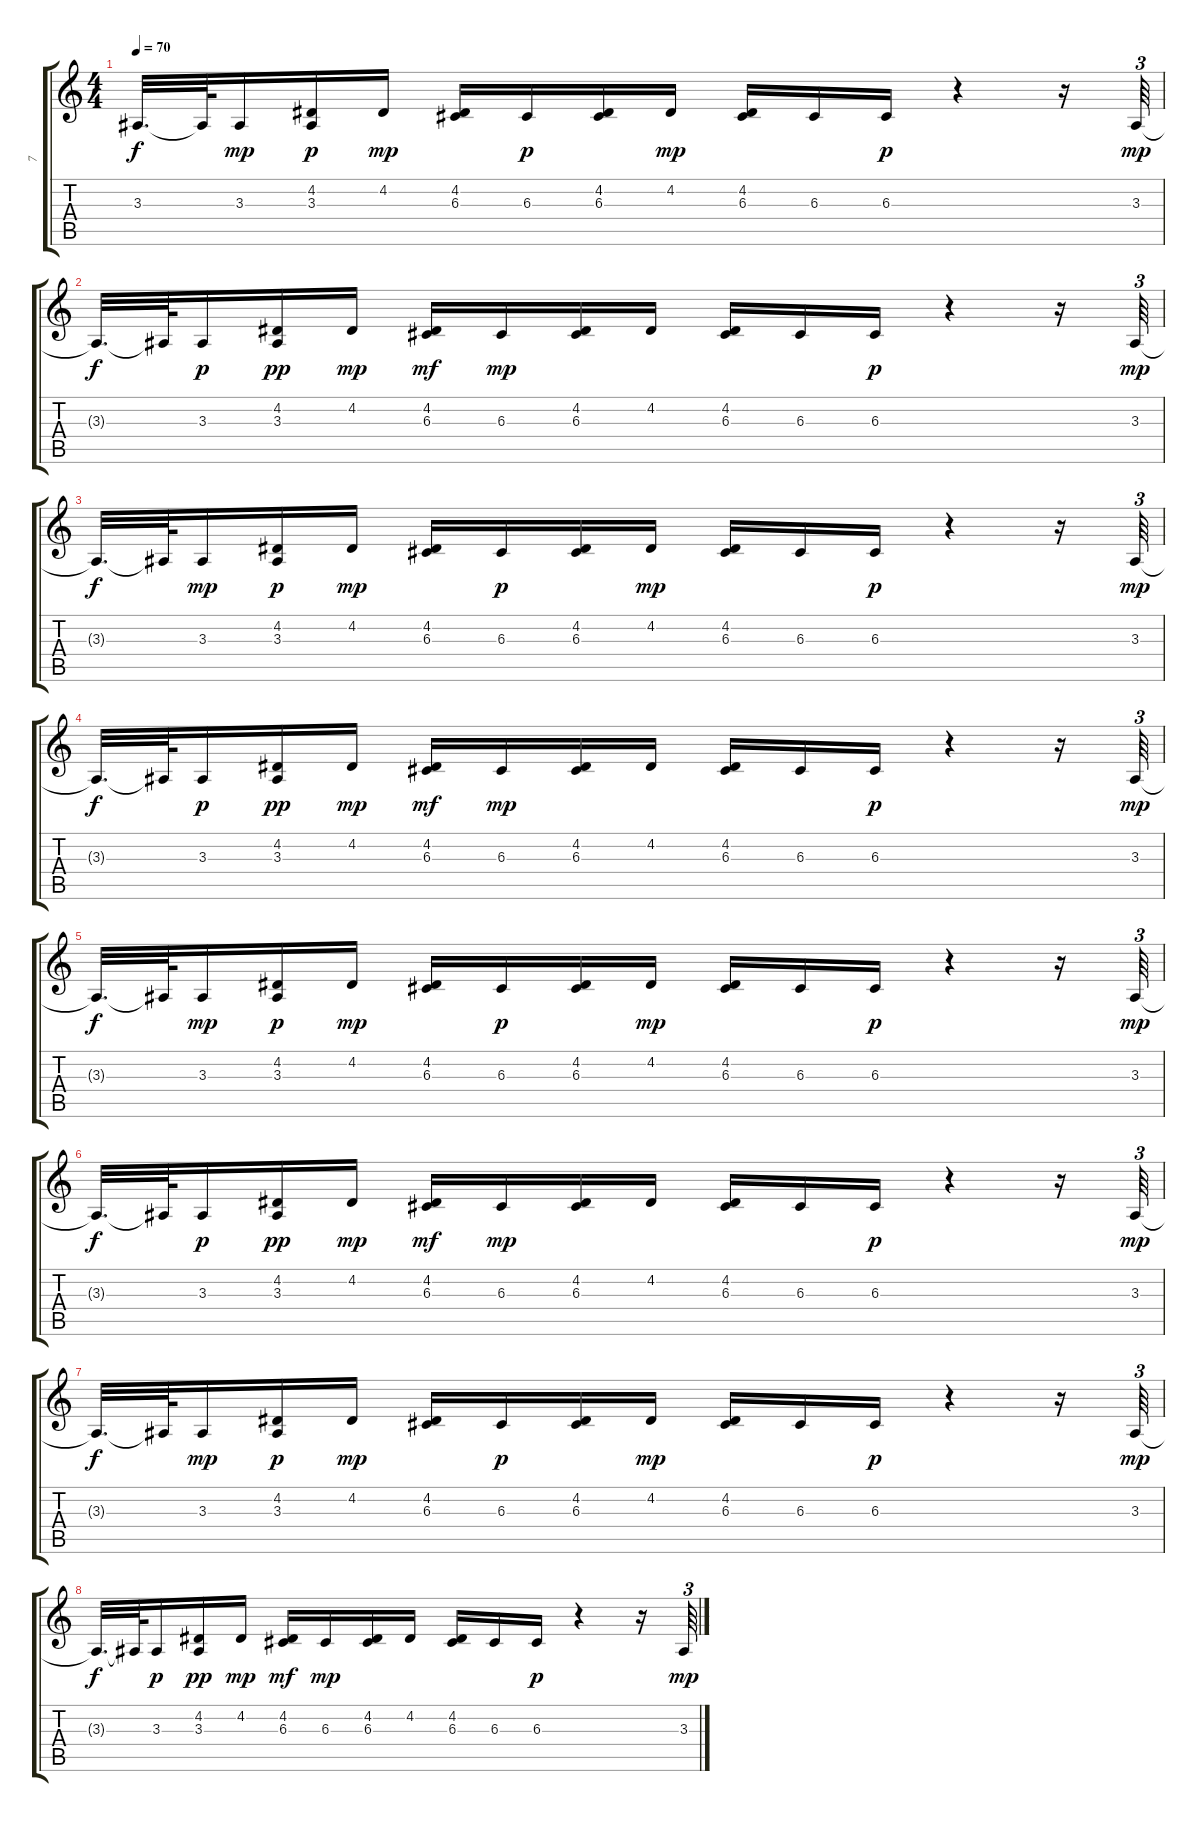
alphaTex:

\track ("7" "7") {instrument brightacousticpiano}
\staff {score tabs}
\tuning (E4 B3 G3 D3 A2 E2) {hide}
\ts (4 4)
\tempo 70
\clef g2
\ks c
3.3{t}.32{d dy f} 3.3{t}.64 3.3.16{dy mp} (4.2 3.3).16{dy p} 4.2.16{dy mp} (4.2 6.3).16 6.3.16{dy p} (4.2 6.3).16 4.2.16{dy mp} (4.2 6.3).16 6.3.16 6.3.16{dy p} r.4 r.16 3.3.64{tu (3 2) dy mp} |
3.3{t}.32{d dy f} 3.3{t}.64 3.3.16{dy p} (4.2 3.3).16{dy pp} 4.2.16{dy mp} (4.2 6.3).16{dy mf} 6.3.16{dy mp} (4.2 6.3).16 4.2.16 (4.2 6.3).16 6.3.16 6.3.16{dy p} r.4 r.16 3.3.64{tu (3 2) dy mp} |
3.3{t}.32{d dy f} 3.3{t}.64 3.3.16{dy mp} (4.2 3.3).16{dy p} 4.2.16{dy mp} (4.2 6.3).16 6.3.16{dy p} (4.2 6.3).16 4.2.16{dy mp} (4.2 6.3).16 6.3.16 6.3.16{dy p} r.4 r.16 3.3.64{tu (3 2) dy mp} |
3.3{t}.32{d dy f} 3.3{t}.64 3.3.16{dy p} (4.2 3.3).16{dy pp} 4.2.16{dy mp} (4.2 6.3).16{dy mf} 6.3.16{dy mp} (4.2 6.3).16 4.2.16 (4.2 6.3).16 6.3.16 6.3.16{dy p} r.4 r.16 3.3.64{tu (3 2) dy mp} |
3.3{t}.32{d dy f} 3.3{t}.64 3.3.16{dy mp} (4.2 3.3).16{dy p} 4.2.16{dy mp} (4.2 6.3).16 6.3.16{dy p} (4.2 6.3).16 4.2.16{dy mp} (4.2 6.3).16 6.3.16 6.3.16{dy p} r.4 r.16 3.3.64{tu (3 2) dy mp} |
3.3{t}.32{d dy f} 3.3{t}.64 3.3.16{dy p} (4.2 3.3).16{dy pp} 4.2.16{dy mp} (4.2 6.3).16{dy mf} 6.3.16{dy mp} (4.2 6.3).16 4.2.16 (4.2 6.3).16 6.3.16 6.3.16{dy p} r.4 r.16 3.3.64{tu (3 2) dy mp} |
3.3{t}.32{d dy f} 3.3{t}.64 3.3.16{dy mp} (4.2 3.3).16{dy p} 4.2.16{dy mp} (4.2 6.3).16 6.3.16{dy p} (4.2 6.3).16 4.2.16{dy mp} (4.2 6.3).16 6.3.16 6.3.16{dy p} r.4 r.16 3.3.64{tu (3 2) dy mp} |
3.3{t}.32{d dy f} 3.3{t}.64 3.3.16{dy p} (4.2 3.3).16{dy pp} 4.2.16{dy mp} (4.2 6.3).16{dy mf} 6.3.16{dy mp} (4.2 6.3).16 4.2.16 (4.2 6.3).16 6.3.16 6.3.16{dy p} r.4 r.16 3.3.64{tu (3 2) dy mp}
